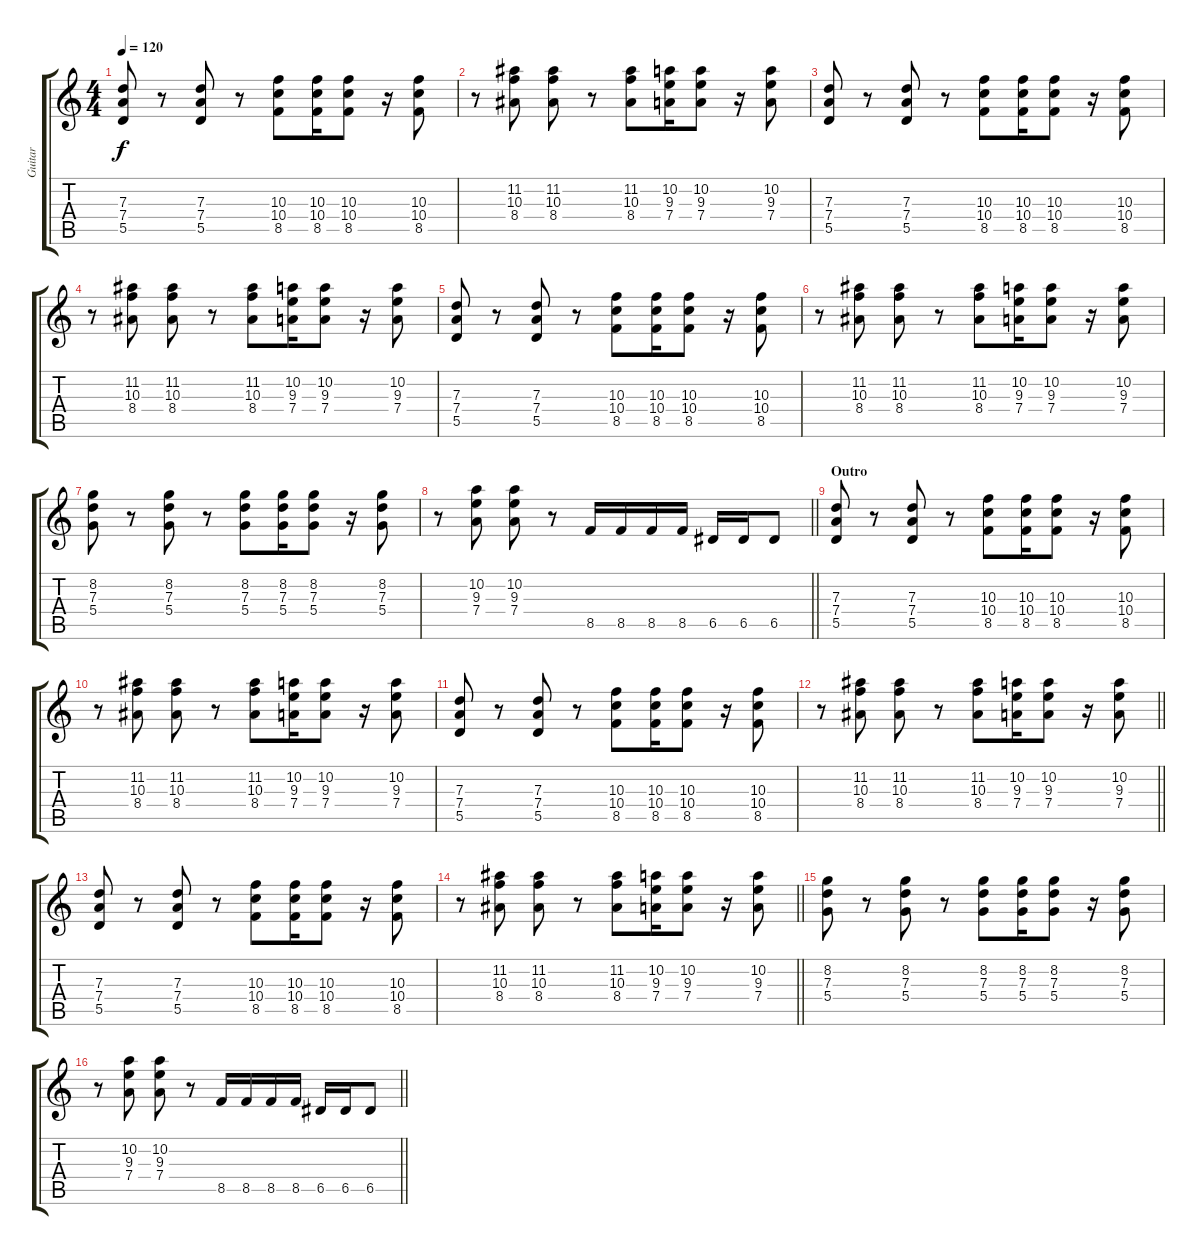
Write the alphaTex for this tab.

\track ("Guitar" "Guitar") {instrument overdrivenguitar}
\staff {score tabs}
\tuning (E4 B3 G3 D3 A2 E2) {hide}
\ts (4 4)
\tempo 120
\clef g2
\ks c
(7.3 7.4 5.5).8{dy f} r.8 (7.3 7.4 5.5).8 r.8 (10.3 10.4 8.5).8 (10.3 10.4 8.5).16 (10.3 10.4 8.5).8 r.16 (10.3 10.4 8.5).8 |
r.8 (11.2 10.3 8.4).8 (11.2 10.3 8.4).8 r.8 (11.2 10.3 8.4).8 (10.2 9.3 7.4).16 (10.2 9.3 7.4).8 r.16 (10.2 9.3 7.4).8 |
(7.3 7.4 5.5).8 r.8 (7.3 7.4 5.5).8 r.8 (10.3 10.4 8.5).8 (10.3 10.4 8.5).16 (10.3 10.4 8.5).8 r.16 (10.3 10.4 8.5).8 |
r.8 (11.2 10.3 8.4).8 (11.2 10.3 8.4).8 r.8 (11.2 10.3 8.4).8 (10.2 9.3 7.4).16 (10.2 9.3 7.4).8 r.16 (10.2 9.3 7.4).8 |
(7.3 7.4 5.5).8 r.8 (7.3 7.4 5.5).8 r.8 (10.3 10.4 8.5).8 (10.3 10.4 8.5).16 (10.3 10.4 8.5).8 r.16 (10.3 10.4 8.5).8 |
r.8 (11.2 10.3 8.4).8 (11.2 10.3 8.4).8 r.8 (11.2 10.3 8.4).8 (10.2 9.3 7.4).16 (10.2 9.3 7.4).8 r.16 (10.2 9.3 7.4).8 |
(8.2 7.3 5.4).8 r.8 (8.2 7.3 5.4).8 r.8 (8.2 7.3 5.4).8 (8.2 7.3 5.4).16 (8.2 7.3 5.4).8 r.16 (8.2 7.3 5.4).8 |
\barLineRight lightlight
r.8 (10.2 9.3 7.4).8 (10.2 9.3 7.4).8 r.8 8.5.16 8.5.16 8.5.16 8.5.16 6.5.16 6.5.16 6.5.8 |
\section ("" "Outro")
(7.3 7.4 5.5).8 r.8 (7.3 7.4 5.5).8 r.8 (10.3 10.4 8.5).8 (10.3 10.4 8.5).16 (10.3 10.4 8.5).8 r.16 (10.3 10.4 8.5).8 |
r.8 (11.2 10.3 8.4).8 (11.2 10.3 8.4).8 r.8 (11.2 10.3 8.4).8 (10.2 9.3 7.4).16 (10.2 9.3 7.4).8 r.16 (10.2 9.3 7.4).8 |
(7.3 7.4 5.5).8 r.8 (7.3 7.4 5.5).8 r.8 (10.3 10.4 8.5).8 (10.3 10.4 8.5).16 (10.3 10.4 8.5).8 r.16 (10.3 10.4 8.5).8 |
\barLineRight lightlight
r.8 (11.2 10.3 8.4).8 (11.2 10.3 8.4).8 r.8 (11.2 10.3 8.4).8 (10.2 9.3 7.4).16 (10.2 9.3 7.4).8 r.16 (10.2 9.3 7.4).8 |
(7.3 7.4 5.5).8 r.8 (7.3 7.4 5.5).8 r.8 (10.3 10.4 8.5).8 (10.3 10.4 8.5).16 (10.3 10.4 8.5).8 r.16 (10.3 10.4 8.5).8 |
\barLineRight lightlight
r.8 (11.2 10.3 8.4).8 (11.2 10.3 8.4).8 r.8 (11.2 10.3 8.4).8 (10.2 9.3 7.4).16 (10.2 9.3 7.4).8 r.16 (10.2 9.3 7.4).8 |
(8.2 7.3 5.4).8 r.8 (8.2 7.3 5.4).8 r.8 (8.2 7.3 5.4).8 (8.2 7.3 5.4).16 (8.2 7.3 5.4).8 r.16 (8.2 7.3 5.4).8 |
\barLineRight lightlight
r.8 (10.2 9.3 7.4).8 (10.2 9.3 7.4).8 r.8 8.5.16 8.5.16 8.5.16 8.5.16 6.5.16 6.5.16 6.5.8
